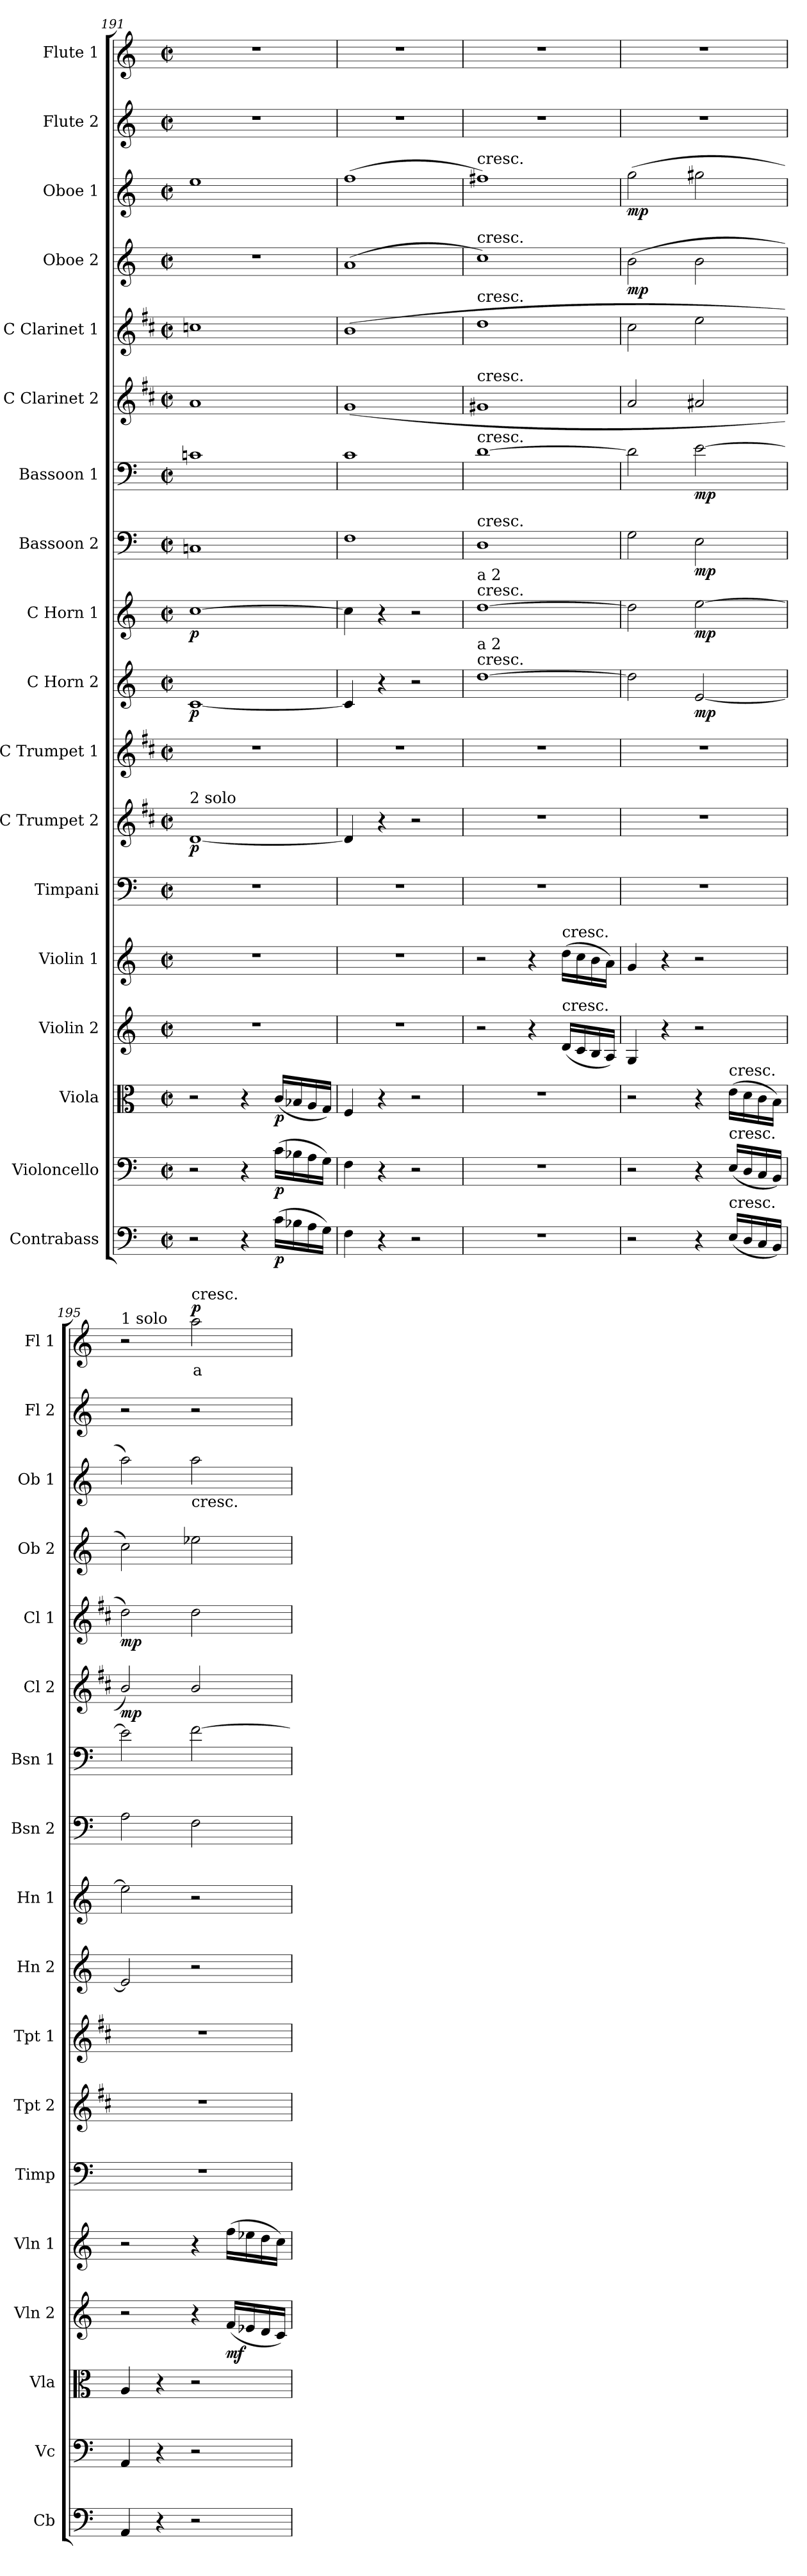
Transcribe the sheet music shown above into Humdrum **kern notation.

**kern	**dynam	**kern	**dynam	**kern	**dynam	**kern	**dynam	**kern	**kern	**kern	**dynam	**kern	**kern	**dynam	**kern	**dynam	**kern	**dynam	**kern	**dynam	**kern	**dynam	**kern	**dynam	**kern	**dynam	**kern	**dynam	**kern	**kern	**text	**dynam
*part18	*part18	*part17	*part17	*part16	*part16	*part15	*part15	*part14	*part13	*part12	*part12	*part11	*part10	*part10	*part9	*part9	*part8	*part8	*part7	*part7	*part6	*part6	*part5	*part5	*part4	*part4	*part3	*part3	*part2	*part1	*part1	*part1
*staff18	*staff18	*staff17	*staff17	*staff16	*staff16	*staff15	*staff15	*staff14	*staff13	*staff12	*staff12	*staff11	*staff10	*staff10	*staff9	*staff9	*staff8	*staff8	*staff7	*staff7	*staff6	*staff6	*staff5	*staff5	*staff4	*staff4	*staff3	*staff3	*staff2	*staff1	*staff1	*staff1
*I"Contrabass	*	*I"Violoncello	*	*I"Viola	*	*I"Violin 2	*	*I"Violin 1	*I"Timpani	*I"C Trumpet 2	*	*I"C Trumpet 1	*I"C Horn 2	*	*I"C Horn 1	*	*I"Bassoon 2	*	*I"Bassoon 1	*	*I"C Clarinet 2	*	*I"C Clarinet 1	*	*I"Oboe 2	*	*I"Oboe 1	*	*I"Flute 2	*I"Flute 1	*	*
*I'Cb	*	*I'Vc	*	*I'Vla	*	*I'Vln 2	*	*I'Vln 1	*I'Timp	*I'Tpt 2	*	*I'Tpt 1	*I'Hn 2	*	*I'Hn 1	*	*I'Bsn 2	*	*I'Bsn 1	*	*I'Cl 2	*	*I'Cl 1	*	*I'Ob 2	*	*I'Ob 1	*	*I'Fl 2	*I'Fl 1	*	*
*clefF4	*	*clefF4	*	*clefC3	*	*clefG2	*	*clefG2	*clefF4	*clefG2	*	*clefG2	*clefG2	*	*clefG2	*	*clefF4	*	*clefF4	*	*clefG2	*	*clefG2	*	*clefG2	*	*clefG2	*	*clefG2	*clefG2	*	*
*ITrd7c12	*	*	*	*	*	*	*	*	*	*ITrd1c2	*	*ITrd1c2	*ITrd7c12	*	*ITrd7c12	*	*	*	*	*	*ITrd1c2	*	*ITrd1c2	*	*	*	*	*	*	*	*	*
*k[]	*	*k[]	*	*k[]	*	*k[]	*	*k[]	*k[]	*k[]	*	*k[]	*k[]	*	*k[]	*	*k[]	*	*k[]	*	*k[]	*	*k[]	*	*k[]	*	*k[]	*	*k[]	*k[]	*	*
*M2/2	*	*M2/2	*	*M2/2	*	*M2/2	*	*M2/2	*M2/2	*M2/2	*	*M2/2	*M2/2	*	*M2/2	*	*M2/2	*	*M2/2	*	*M2/2	*	*M2/2	*	*M2/2	*	*M2/2	*	*M2/2	*M2/2	*	*
*met(c|)	*	*met(c|)	*	*met(c|)	*	*met(c|)	*	*met(c|)	*met(c|)	*met(c|)	*	*met(c|)	*met(c|)	*	*met(c|)	*	*met(c|)	*	*met(c|)	*	*met(c|)	*	*met(c|)	*	*met(c|)	*	*met(c|)	*	*met(c|)	*met(c|)	*	*
=191	=191	=191	=191	=191	=191	=191	=191	=191	=191	=191	=191	=191	=191	=191	=191	=191	=191	=191	=191	=191	=191	=191	=191	=191	=191	=191	=191	=191	=191	=191	=191	=191
!	!	!	!	!	!	!	!	!	!	!LO:TX:a:t=2 solo	!	!	!	!	!	!	!	!	!	!	!	!	!	!	!	!	!	!	!	!	!	!
!	!	!	!	!	!	!	!	!	!	!	!LO:DY:b	!	!	!LO:DY:b	!	!LO:DY:b	!	!	!	!	!	!	!	!	!	!	!	!	!	!	!	!
2r	.	2r	.	2r	.	1r	.	1r	1r	[1c	p	1r	[1C	p	[1c	p	1Cn	.	1cn	.	1g	.	1b-X	.	1r	.	1ee	.	1r	1r	.	.
4r	.	4r	.	4r	.	.	.	.	.	.	.	.	.	.	.	.	.	.	.	.	.	.	.	.	.	.	.	.	.	.	.	.
!	!LO:DY:b	!	!LO:DY:b	!	!LO:DY:b	!	!	!	!	!	!	!	!	!	!	!	!	!	!	!	!	!	!	!	!	!	!	!	!	!	!	!
(16C\LL	p	(16c\LL	p	(16c/LL	p	.	.	.	.	.	.	.	.	.	.	.	.	.	.	.	.	.	.	.	.	.	.	.	.	.	.	.
16BB-X\	.	16B-X\	.	16B-X/	.	.	.	.	.	.	.	.	.	.	.	.	.	.	.	.	.	.	.	.	.	.	.	.	.	.	.	.
16AA\	.	16A\	.	16A/	.	.	.	.	.	.	.	.	.	.	.	.	.	.	.	.	.	.	.	.	.	.	.	.	.	.	.	.
16GG\JJ)	.	16G\JJ)	.	16G/JJ)	.	.	.	.	.	.	.	.	.	.	.	.	.	.	.	.	.	.	.	.	.	.	.	.	.	.	.	.
=192	=192	=192	=192	=192	=192	=192	=192	=192	=192	=192	=192	=192	=192	=192	=192	=192	=192	=192	=192	=192	=192	=192	=192	=192	=192	=192	=192	=192	=192	=192	=192	=192
4FF\	.	4F\	.	4F/	.	1r	.	1r	1r	4c/]	.	1r	4C/]	.	4c\]	.	1F	.	1c	.	(1f	.	(1a	.	(1a	.	(1ff	.	1r	1r	.	.
4r	.	4r	.	4r	.	.	.	.	.	4r	.	.	4r	.	4r	.	.	.	.	.	.	.	.	.	.	.	.	.	.	.	.	.
2r	.	2r	.	2r	.	.	.	.	.	2r	.	.	2r	.	2r	.	.	.	.	.	.	.	.	.	.	.	.	.	.	.	.	.
=193	=193	=193	=193	=193	=193	=193	=193	=193	=193	=193	=193	=193	=193	=193	=193	=193	=193	=193	=193	=193	=193	=193	=193	=193	=193	=193	=193	=193	=193	=193	=193	=193
!	!	!	!	!	!	!	!	!	!	!	!	!	!	!	!	!	!	!	!	!	!	!	!	!	!	!	!LO:TX:a:t=cresc.	!	!	!	!	!
!	!	!	!	!	!	!	!	!	!	!	!	!	!	!	!	!	!	!	!	!	!	!	!	!	!LO:TX:a:t=cresc.	!	!	!	!	!	!	!
!	!	!	!	!	!	!	!	!	!	!	!	!	!	!	!	!	!	!	!	!	!	!	!LO:TX:a:t=cresc.	!	!	!	!	!	!	!	!	!
!	!	!	!	!	!	!	!	!	!	!	!	!	!	!	!	!	!	!	!	!	!LO:TX:a:t=cresc.	!	!	!	!	!	!	!	!	!	!	!
!	!	!	!	!	!	!	!	!	!	!	!	!	!	!	!	!	!	!	!LO:TX:a:t=cresc.	!	!	!	!	!	!	!	!	!	!	!	!	!
!	!	!	!	!	!	!	!	!	!	!	!	!	!	!	!	!	!LO:TX:a:t=cresc.	!	!	!	!	!	!	!	!	!	!	!	!	!	!	!
!	!	!	!	!	!	!	!	!	!	!	!	!	!	!	!LO:TX:a:t=cresc.	!	!	!	!	!	!	!	!	!	!	!	!	!	!	!	!	!
!	!	!	!	!	!	!	!	!	!	!	!	!	!	!	!LO:TX:a:t=a 2	!	!	!	!	!	!	!	!	!	!	!	!	!	!	!	!	!
!	!	!	!	!	!	!	!	!	!	!	!	!	!LO:TX:a:t=cresc.	!	!	!	!	!	!	!	!	!	!	!	!	!	!	!	!	!	!	!
!	!	!	!	!	!	!	!	!	!	!	!	!	!LO:TX:a:t=a 2	!	!	!	!	!	!	!	!	!	!	!	!	!	!	!	!	!	!	!
1r	.	1r	.	1r	.	2r	.	2r	1r	1r	.	1r	[1d	.	[1d	.	1D	.	[1d	.	1f#X	.	1cc	.	1cc)	.	1ff#X)	.	1r	1r	.	.
.	.	.	.	.	.	4r	.	4r	.	.	.	.	.	.	.	.	.	.	.	.	.	.	.	.	.	.	.	.	.	.	.	.
!	!	!	!	!	!	!	!	!LO:TX:a:t=cresc.	!	!	!	!	!	!	!	!	!	!	!	!	!	!	!	!	!	!	!	!	!	!	!	!
!	!	!	!	!	!	!LO:TX:a:t=cresc.	!	!	!	!	!	!	!	!	!	!	!	!	!	!	!	!	!	!	!	!	!	!	!	!	!	!
.	.	.	.	.	.	(16d/LL	.	(16dd\LL	.	.	.	.	.	.	.	.	.	.	.	.	.	.	.	.	.	.	.	.	.	.	.	.
.	.	.	.	.	.	16c/	.	16cc\	.	.	.	.	.	.	.	.	.	.	.	.	.	.	.	.	.	.	.	.	.	.	.	.
.	.	.	.	.	.	16B/	.	16b\	.	.	.	.	.	.	.	.	.	.	.	.	.	.	.	.	.	.	.	.	.	.	.	.
.	.	.	.	.	.	16A/JJ)	.	16a\JJ)	.	.	.	.	.	.	.	.	.	.	.	.	.	.	.	.	.	.	.	.	.	.	.	.
=194	=194	=194	=194	=194	=194	=194	=194	=194	=194	=194	=194	=194	=194	=194	=194	=194	=194	=194	=194	=194	=194	=194	=194	=194	=194	=194	=194	=194	=194	=194	=194	=194
!	!	!	!	!	!	!	!	!	!	!	!	!	!	!	!	!	!	!	!	!	!	!	!	!	!	!LO:DY:b	!	!LO:DY:b	!	!	!	!
2r	.	2r	.	2r	.	4G/	.	4g/	1r	1r	.	1r	2d\]	.	2d\]	.	2G\	.	2d\]	.	2g/	.	2b\	.	(2b\	mp	(2gg\	mp	1r	1r	.	.
.	.	.	.	.	.	4r	.	4r	.	.	.	.	.	.	.	.	.	.	.	.	.	.	.	.	.	.	.	.	.	.	.	.
!	!	!	!	!	!	!	!	!	!	!	!	!	!	!LO:DY:b	!	!LO:DY:b	!	!LO:DY:b	!	!LO:DY:b	!	!	!	!	!	!	!	!	!	!	!	!
4r	.	4r	.	4r	.	2r	.	2r	.	.	.	.	[2E/	mp	[2e\	mp	2E\	mp	[2e\	mp	2g#X/	.	2dd\	.	2b\	.	2gg#X\	.	.	.	.	.
!	!	!	!	!LO:TX:a:t=cresc.	!	!	!	!	!	!	!	!	!	!	!	!	!	!	!	!	!	!	!	!	!	!	!	!	!	!	!	!
!	!	!LO:TX:a:t=cresc.	!	!	!	!	!	!	!	!	!	!	!	!	!	!	!	!	!	!	!	!	!	!	!	!	!	!	!	!	!	!
!LO:TX:a:t=cresc.	!	!	!	!	!	!	!	!	!	!	!	!	!	!	!	!	!	!	!	!	!	!	!	!	!	!	!	!	!	!	!	!
(16EE/LL	.	(16E/LL	.	(16e\LL	.	.	.	.	.	.	.	.	.	.	.	.	.	.	.	.	.	.	.	.	.	.	.	.	.	.	.	.
16DD/	.	16D/	.	16d\	.	.	.	.	.	.	.	.	.	.	.	.	.	.	.	.	.	.	.	.	.	.	.	.	.	.	.	.
16CC/	.	16C/	.	16c\	.	.	.	.	.	.	.	.	.	.	.	.	.	.	.	.	.	.	.	.	.	.	.	.	.	.	.	.
16BBB/JJ)	.	16BB/JJ)	.	16B\JJ)	.	.	.	.	.	.	.	.	.	.	.	.	.	.	.	.	.	.	.	.	.	.	.	.	.	.	.	.
=195	=195	=195	=195	=195	=195	=195	=195	=195	=195	=195	=195	=195	=195	=195	=195	=195	=195	=195	=195	=195	=195	=195	=195	=195	=195	=195	=195	=195	=195	=195	=195	=195
!	!	!	!	!	!	!	!	!	!	!	!	!	!	!	!	!	!	!	!	!	!	!	!	!	!	!	!	!	!	!LO:TX:a:t=1 solo	!	!
!	!	!	!	!	!	!	!	!	!	!	!	!	!	!	!	!	!	!	!	!	!	!LO:DY:b	!	!LO:DY:b	!	!	!	!	!	!	!	!
4AAA/	.	4AA/	.	4A/	.	2r	.	2r	1r	1r	.	1r	2E/]	.	2e\]	.	2A\	.	2e\]	.	2a/)	mp	2cc\)	mp	2cc\)	.	2aa\)	.	2r	2r	.	.
4r	.	4r	.	4r	.	.	.	.	.	.	.	.	.	.	.	.	.	.	.	.	.	.	.	.	.	.	.	.	.	.	.	.
!	!	!	!	!	!	!	!	!	!	!	!	!	!	!	!	!	!	!	!	!	!	!	!	!	!	!	!	!	!	!LO:TX:a:t=cresc.	!	!
!	!	!	!	!	!	!	!	!	!	!	!	!	!	!	!	!	!	!	!	!	!	!	!	!	!	!	!LO:TX:b:t=cresc.	!	!	!	!	!
!	!	!	!	!	!	!	!	!	!	!	!	!	!	!	!	!	!	!	!	!	!	!	!	!	!	!	!	!	!	!	!LO:LY:b:color=#FF0000	!LO:DY:b
2r	.	2r	.	2r	.	4r	.	4r	.	.	.	.	2r	.	2r	.	2F\	.	[2f\	.	2a/	.	2cc\	.	2ee-X\	.	2aa\	.	2r	2aa\	a	p
!	!	!	!	!	!	!	!LO:DY:b	!	!	!	!	!	!	!	!	!	!	!	!	!	!	!	!	!	!	!	!	!	!	!	!	!
.	.	.	.	.	.	(16f/LL	mf	(16ff\LL	.	.	.	.	.	.	.	.	.	.	.	.	.	.	.	.	.	.	.	.	.	.	.	.
.	.	.	.	.	.	16e-X/	.	16ee-X\	.	.	.	.	.	.	.	.	.	.	.	.	.	.	.	.	.	.	.	.	.	.	.	.
.	.	.	.	.	.	16d/	.	16dd\	.	.	.	.	.	.	.	.	.	.	.	.	.	.	.	.	.	.	.	.	.	.	.	.
.	.	.	.	.	.	16c/JJ)	.	16cc\JJ)	.	.	.	.	.	.	.	.	.	.	.	.	.	.	.	.	.	.	.	.	.	.	.	.
=	=	=	=	=	=	=	=	=	=	=	=	=	=	=	=	=	=	=	=	=	=	=	=	=	=	=	=	=	=	=	=	=
*-	*-	*-	*-	*-	*-	*-	*-	*-	*-	*-	*-	*-	*-	*-	*-	*-	*-	*-	*-	*-	*-	*-	*-	*-	*-	*-	*-	*-	*-	*-	*-	*-
